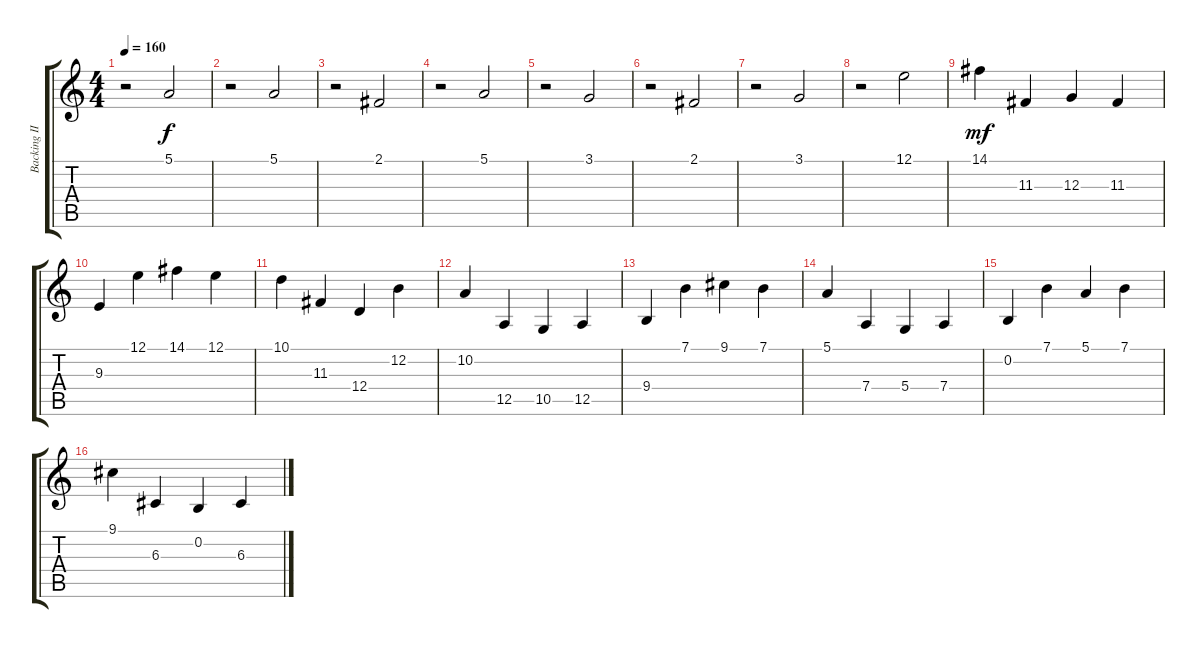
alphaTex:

\track ("Backing II" "Backing II") {instrument synthstrings1}
\staff {score tabs}
\tuning (E4 B3 G3 D3 A2 E2) {hide}
\ts (4 4)
\tempo 160
\clef g2
\ks c
r.2{dy f} 5.1.2 |
r.2 5.1.2 |
r.2 2.1.2 |
r.2 5.1.2 |
r.2 3.1.2 |
r.2 2.1.2 |
r.2 3.1.2 |
r.2 12.1.2 |
14.1.4{dy mf} 11.3.4 12.3.4 11.3.4 |
9.3.4 12.1.4 14.1.4 12.1.4 |
10.1.4 11.3.4 12.4.4 12.2.4 |
10.2.4 12.5.4 10.5.4 12.5.4 |
9.4.4 7.1.4 9.1.4 7.1.4 |
5.1.4 7.4.4 5.4.4 7.4.4 |
0.2.4 7.1.4 5.1.4 7.1.4 |
9.1.4 6.3.4 0.2.4 6.3.4
